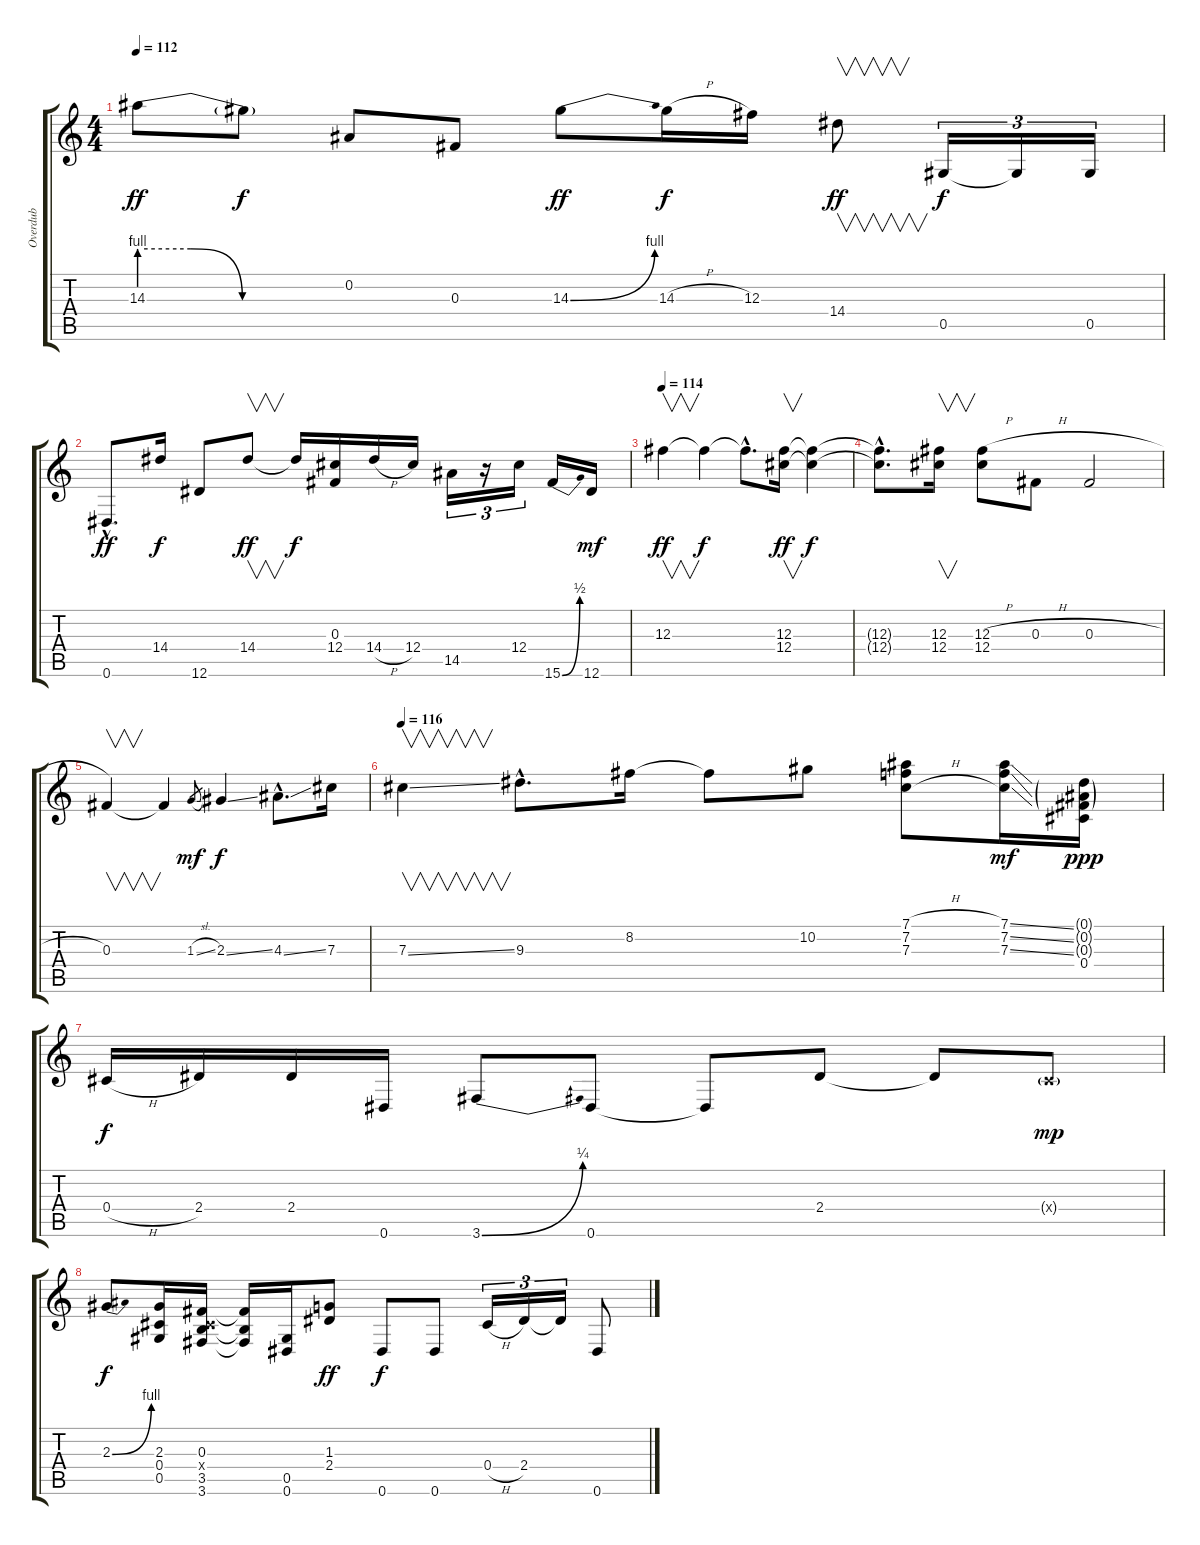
\track ("Overdub" "Overdub") {instrument fretlessbass}
\staff {score tabs}
\tuning (Eb4 Bb3 Gb3 Db3 Ab2 Eb2) {hide}
\ts (4 4)
\tempo 112
\clef g2
\ks c
14.3{be (custom 0 4 15 4 30 0 60 0)}.8{dy ff} 14.3{t}.8{dy f} 0.2.8 0.3.8 14.3{be (bend 0 0 60 4)}.8{dy ff} 14.3{h}.16{dy f} 12.3.16 14.4.8{v dy ff} 0.5.16{tu (3 2) dy f} 0.5{t}.16{tu (3 2)} 0.5.16{tu (3 2)} |
0.6{hac}.8{d dy ff} 14.4.16{dy f} 12.6.8 14.4.8{v dy ff} 14.4{t}.16{dy f} (0.3 12.4).16 14.4{h}.16 12.4.16 14.5.16{tu (3 2)} r.16{tu (3 2)} 12.4.16{tu (3 2)} 15.6{be (bend 0 0 60 2)}.16 12.6.16{dy mf} |
\tempo 114
12.3.4{v dy ff} 12.3{t}.4{dy f} 12.3{hac t}.8{d} (12.3 12.4).16{v dy ff} (12.3{t} 12.4{t}).4{dy f} |
(12.3{hac t} 12.4{hac t}).8{d} (12.3 12.4).16{v} (12.3{h} 12.4).8 0.3{h}.8 0.3{h}.2 |
0.3.4{v} 0.3{t}.4 1.3{sl}.8{gr dy mf} 2.3{ss}.4{dy f} 4.3{ss hac}.8{d} 7.3.16 |
\tempo 116
7.3{ss}.4{v} 9.3{hac}.8{d} 8.2.16 8.2{t}.8 10.2.8 (7.1{h} 7.2{h} 7.3{h}).8 (7.1{ss} 7.2{ss} 7.3{ss}).16{dy mf} (0.1{g} 0.2{g} 0.3{g} 0.4).16{dy ppp} |
0.4{h}.16{dy f} 2.4.16 2.4.16 0.6.16 3.6{be (bend 0 0 60 1)}.8 0.6.8 0.6{t}.8 2.4.8 2.4{t}.8 0.4{g x}.8{dy mp} |
2.3{be (bend 0 0 60 4)}.8{dy f} (2.3 0.4 0.5).16 (0.3 0.4{x} 3.5 3.6).16 (0.3{t} 3.5{t} 3.6{t}).16 (0.5 0.6).16 (1.3 2.4).8{dy ff} 0.6.8{dy f} 0.6.8 0.4{h}.16{tu (3 2)} 2.4.16{tu (3 2)} 2.4{t}.16{tu (3 2)} 0.6.8
